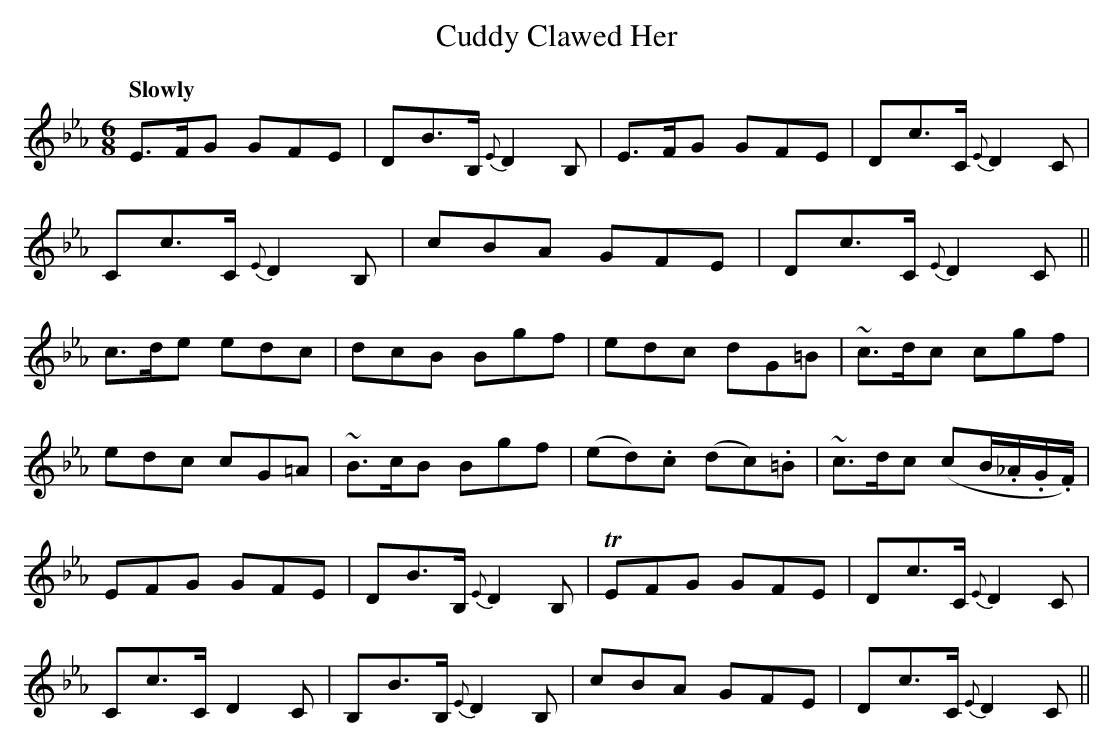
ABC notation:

X:1
T:Cuddy Clawed Her
M:6/8
L:1/8
Q:"Slowly"
K:Cmin
E>FG GFE|DB>B, {E}D2B,|E>FG GFE|Dc>C {E}D2C|
Cc>C {E}D2B,|cBA GFE|Dc>C {E}D2C||
c>de edc|dcB Bgf|edc dG=B|~c>dc cgf|
edc cG=A|~B>cB Bgf|(ed).c (dc).=B|~c>dc c(_.B/._A/.G/.F/)|
EFG GFE|DB>B, {E}D2B,|TEFG GFE|Dc>C {E}D2C|
Cc>C D2C|B,B>B, {E}D2B,|cBA GFE|Dc>C {E}D2C||
